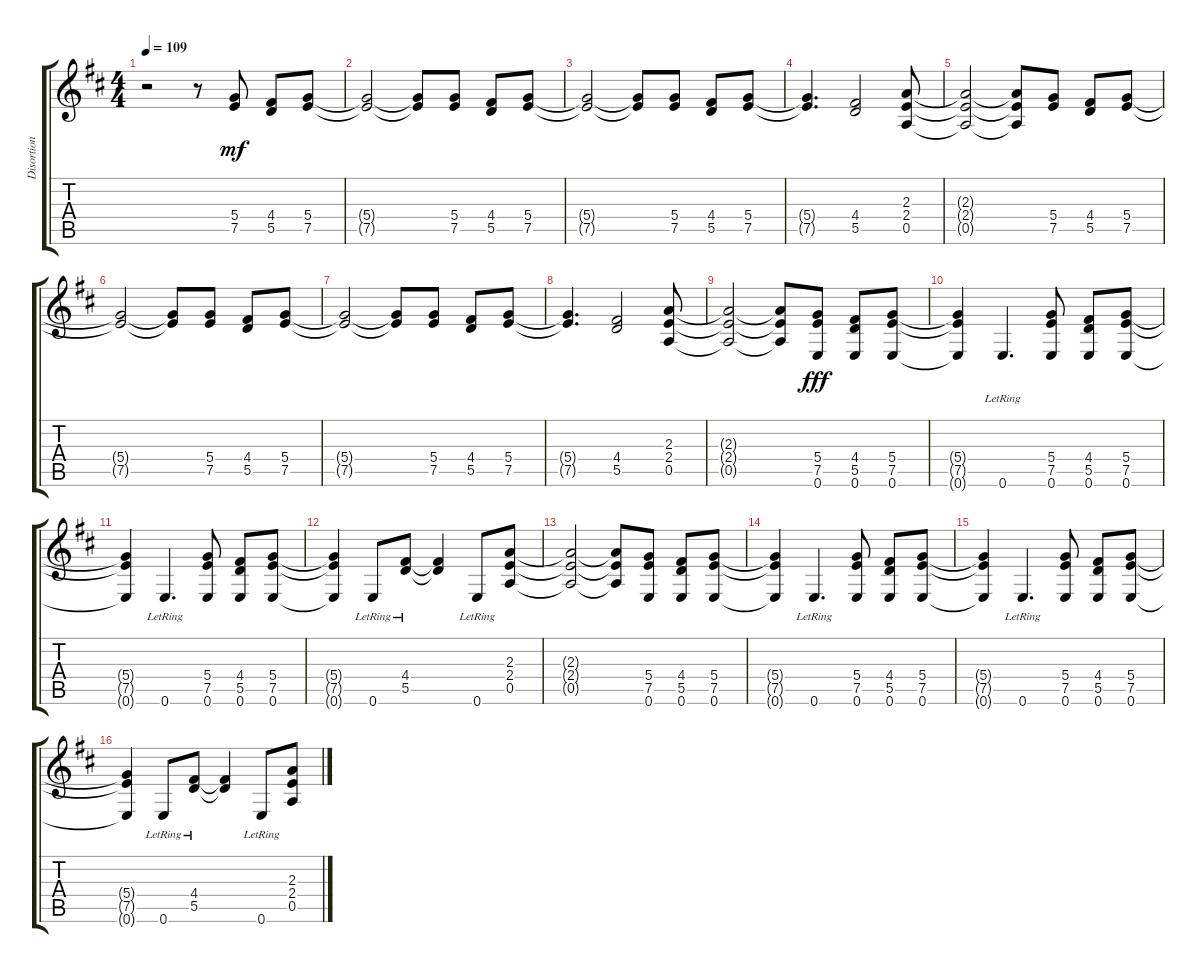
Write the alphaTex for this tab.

\track ("Disortion Guitar - Left" "Disortion ") {instrument distortionguitar}
\staff {score tabs}
\tuning (E4 B3 G3 D3 A2 E2) {hide}
\ts (4 4)
\tempo 109
\clef g2
\ks d
r.2{dy mf instrument distortionguitar} r.8 (5.4 7.5).8 (4.4 5.5).8 (5.4 7.5).8 |
(5.4{t} 7.5{t}).2 (5.4{t} 7.5{t}).8 (5.4 7.5).8 (4.4 5.5).8 (5.4 7.5).8 |
(5.4{t} 7.5{t}).2 (5.4{t} 7.5{t}).8 (5.4 7.5).8 (4.4 5.5).8 (5.4 7.5).8 |
(5.4{t} 7.5{t}).4{d} (4.4 5.5).2 (2.3 2.4 0.5).8 |
(2.3{t} 2.4{t} 0.5{t}).2 (2.3{t} 2.4{t} 0.5{t}).8 (5.4 7.5).8 (4.4 5.5).8 (5.4 7.5).8 |
(5.4{t} 7.5{t}).2 (5.4{t} 7.5{t}).8 (5.4 7.5).8 (4.4 5.5).8 (5.4 7.5).8 |
(5.4{t} 7.5{t}).2 (5.4{t} 7.5{t}).8 (5.4 7.5).8 (4.4 5.5).8 (5.4 7.5).8 |
(5.4{t} 7.5{t}).4{d} (4.4 5.5).2 (2.3 2.4 0.5).8 |
(2.3{t} 2.4{t} 0.5{t}).2 (2.3{t} 2.4{t} 0.5{t}).8 (5.4 7.5 0.6).8{dy fff} (4.4 5.5 0.6).8 (5.4 7.5 0.6).8 |
(5.4{t} 7.5{t} 0.6{t}).4 0.6{lr}.4{d} (5.4 7.5 0.6).8 (4.4 5.5 0.6).8 (5.4 7.5 0.6).8 |
(5.4{t} 7.5{t} 0.6{t}).4 0.6{lr}.4{d} (5.4 7.5 0.6).8 (4.4 5.5 0.6).8 (5.4 7.5 0.6).8 |
(5.4{t} 7.5{t} 0.6{t}).4 0.6{lr}.8 (4.4{lr} 5.5{lr}).8 (4.4{t} 5.5{t}).4 0.6{lr}.8 (2.3 2.4 0.5).8 |
(2.3{t} 2.4{t} 0.5{t}).2 (2.3{t} 2.4{t} 0.5{t}).8 (5.4 7.5 0.6).8 (4.4 5.5 0.6).8 (5.4 7.5 0.6).8 |
(5.4{t} 7.5{t} 0.6{t}).4 0.6{lr}.4{d} (5.4 7.5 0.6).8 (4.4 5.5 0.6).8 (5.4 7.5 0.6).8 |
(5.4{t} 7.5{t} 0.6{t}).4 0.6{lr}.4{d} (5.4 7.5 0.6).8 (4.4 5.5 0.6).8 (5.4 7.5 0.6).8 |
(5.4{t} 7.5{t} 0.6{t}).4 0.6{lr}.8 (4.4{lr} 5.5{lr}).8 (4.4{t} 5.5{t}).4 0.6{lr}.8 (2.3 2.4 0.5).8
